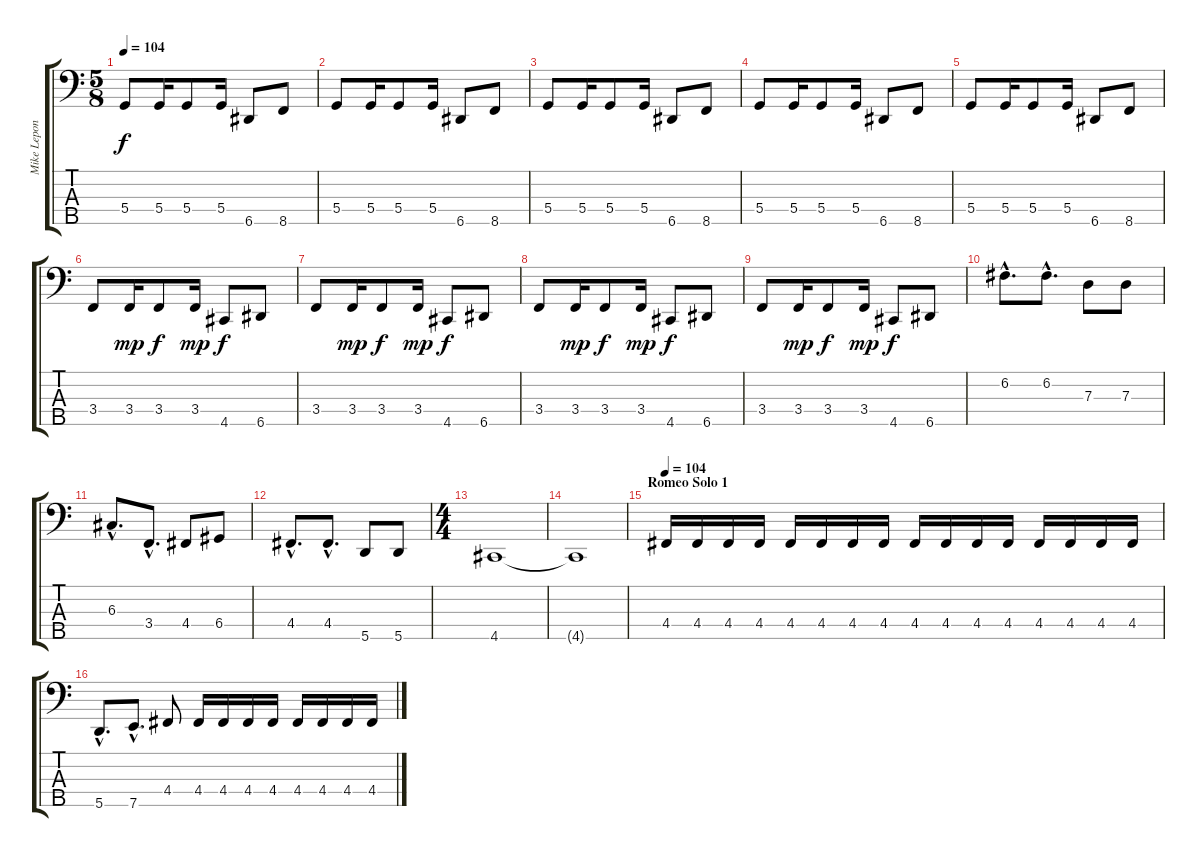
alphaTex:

\track ("Mike Lepond" "Mike Lepon") {instrument electricbasspick}
\staff {score tabs}
\tuning (F2 C2 G1 D1 A0) {hide}
\ts (5 8)
\tempo 104
\clef f4
\ks c
5.4.8{dy f} 5.4.16 5.4.8 5.4.16 6.5.8 8.5.8 |
5.4.8 5.4.16 5.4.8 5.4.16 6.5.8 8.5.8 |
5.4.8 5.4.16 5.4.8 5.4.16 6.5.8 8.5.8 |
5.4.8 5.4.16 5.4.8 5.4.16 6.5.8 8.5.8 |
5.4.8 5.4.16 5.4.8 5.4.16 6.5.8 8.5.8 |
3.4.8 3.4.16{dy mp} 3.4.8{dy f} 3.4.16{dy mp} 4.5.8{dy f} 6.5.8 |
3.4.8 3.4.16{dy mp} 3.4.8{dy f} 3.4.16{dy mp} 4.5.8{dy f} 6.5.8 |
3.4.8 3.4.16{dy mp} 3.4.8{dy f} 3.4.16{dy mp} 4.5.8{dy f} 6.5.8 |
3.4.8 3.4.16{dy mp} 3.4.8{dy f} 3.4.16{dy mp} 4.5.8{dy f} 6.5.8 |
6.2{hac}.8{d} 6.2{hac}.8{d} 7.3.8 7.3.8 |
6.3{hac}.8{d} 3.4{hac}.8{d} 4.4.8 6.4.8 |
4.4{hac}.8{d} 4.4{hac}.8{d} 5.5.8 5.5.8 |
\ts (4 4)
4.5.1 |
4.5{t}.1 |
\section ("" "Romeo Solo 1")
\tempo 104
4.4.16{volume 14 balance 8} 4.4.16 4.4.16 4.4.16 4.4.16 4.4.16 4.4.16 4.4.16 4.4.16 4.4.16 4.4.16 4.4.16 4.4.16 4.4.16 4.4.16 4.4.16 |
5.5{hac}.8{d} 7.5{hac}.8{d} 4.4.8 4.4.16 4.4.16 4.4.16 4.4.16 4.4.16 4.4.16 4.4.16 4.4.16
